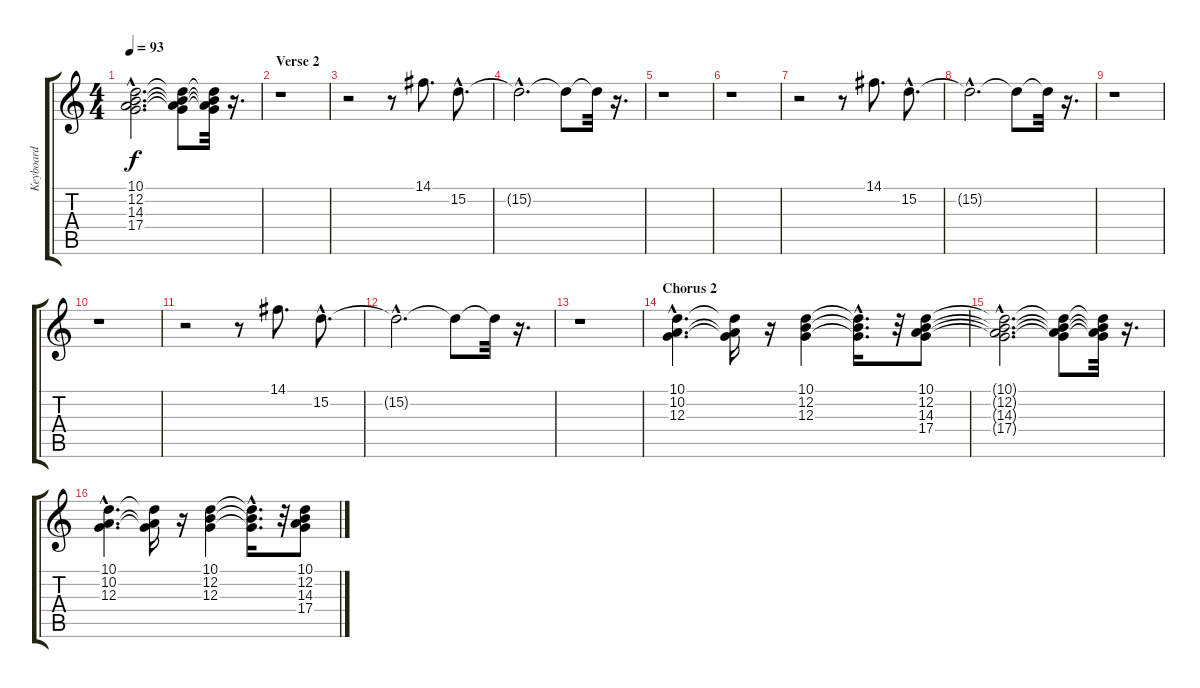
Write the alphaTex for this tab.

\track ("Keyboard" "Keyboard") {instrument electricpiano1}
\staff {score tabs}
\tuning (E4 B3 G3 D3 A2 E2) {hide}
\ts (4 4)
\tempo 93
\clef g2
\ks c
(10.1{hac t} 12.2{hac t} 14.3{hac t} 17.4{hac t}).2{d dy f} (10.1{t} 12.2{t} 14.3{t} 17.4{t}).8 (10.1{t} 12.2{t} 14.3{t} 17.4{t}).32 r.16{d} |
\section ("" "Verse 2")
r.1 |
r.2 r.8 14.1.8{d} 15.2{hac}.8{d} |
15.2{hac t}.2{d} 15.2{t}.8 15.2{t}.32 r.16{d} |
r.1 |
r.1 |
r.2 r.8 14.1.8{d} 15.2{hac}.8{d} |
15.2{hac t}.2{d} 15.2{t}.8 15.2{t}.32 r.16{d} |
r.1 |
r.1 |
r.2 r.8 14.1.8{d} 15.2{hac}.8{d} |
15.2{hac t}.2{d} 15.2{t}.8 15.2{t}.32 r.16{d} |
r.1 |
\section ("" "Chorus 2")
(10.1{hac} 10.2{hac} 12.3{hac}).4{d} (10.1{t} 10.2{t} 12.3{t}).16 r.16 (10.1 12.2 12.3).4 (10.1{hac t} 12.2{hac t} 12.3{hac t}).16{d} r.32 (10.1 12.2 14.3 17.4).8 |
(10.1{hac t} 12.2{hac t} 14.3{hac t} 17.4{hac t}).2{d} (10.1{t} 12.2{t} 14.3{t} 17.4{t}).8 (10.1{t} 12.2{t} 14.3{t} 17.4{t}).32 r.16{d} |
(10.1{hac} 10.2{hac} 12.3{hac}).4{d} (10.1{t} 10.2{t} 12.3{t}).16 r.16 (10.1 12.2 12.3).4 (10.1{hac t} 12.2{hac t} 12.3{hac t}).16{d} r.32 (10.1 12.2 14.3 17.4).8
